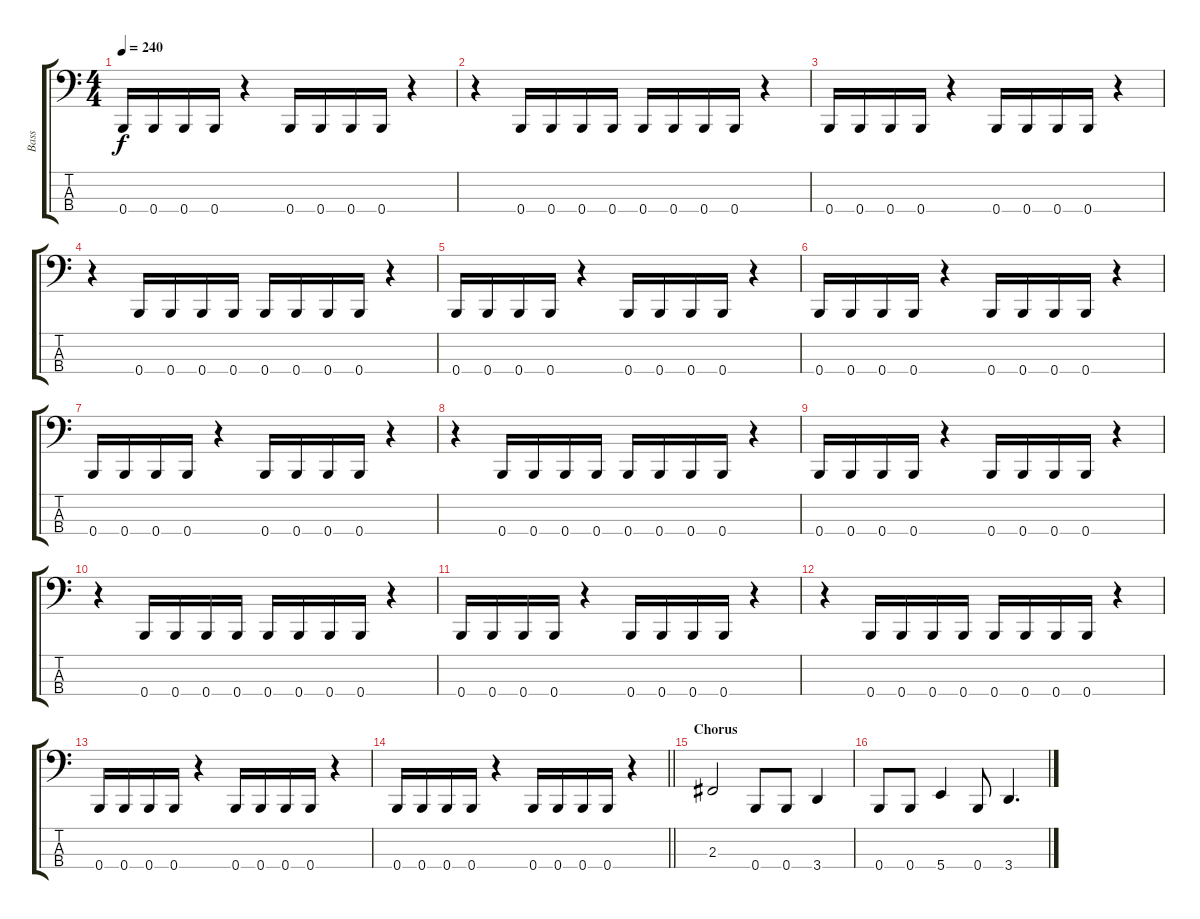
\track ("Bass" "Bass") {instrument electricbassfinger}
\staff {score tabs}
\tuning (D2 A1 E1 B0) {hide}
\ts (4 4)
\tempo 240
\clef f4
\ks c
0.4.16{dy f} 0.4.16 0.4.16 0.4.16 r.4 0.4.16 0.4.16 0.4.16 0.4.16 r.4 |
r.4 0.4.16 0.4.16 0.4.16 0.4.16 0.4.16 0.4.16 0.4.16 0.4.16 r.4 |
0.4.16 0.4.16 0.4.16 0.4.16 r.4 0.4.16 0.4.16 0.4.16 0.4.16 r.4 |
r.4 0.4.16 0.4.16 0.4.16 0.4.16 0.4.16 0.4.16 0.4.16 0.4.16 r.4 |
0.4.16 0.4.16 0.4.16 0.4.16 r.4 0.4.16 0.4.16 0.4.16 0.4.16 r.4 |
0.4.16 0.4.16 0.4.16 0.4.16 r.4 0.4.16 0.4.16 0.4.16 0.4.16 r.4 |
0.4.16 0.4.16 0.4.16 0.4.16 r.4 0.4.16 0.4.16 0.4.16 0.4.16 r.4 |
r.4 0.4.16 0.4.16 0.4.16 0.4.16 0.4.16 0.4.16 0.4.16 0.4.16 r.4 |
0.4.16 0.4.16 0.4.16 0.4.16 r.4 0.4.16 0.4.16 0.4.16 0.4.16 r.4 |
r.4 0.4.16 0.4.16 0.4.16 0.4.16 0.4.16 0.4.16 0.4.16 0.4.16 r.4 |
0.4.16 0.4.16 0.4.16 0.4.16 r.4 0.4.16 0.4.16 0.4.16 0.4.16 r.4 |
r.4 0.4.16 0.4.16 0.4.16 0.4.16 0.4.16 0.4.16 0.4.16 0.4.16 r.4 |
0.4.16 0.4.16 0.4.16 0.4.16 r.4 0.4.16 0.4.16 0.4.16 0.4.16 r.4 |
\barLineRight lightlight
0.4.16 0.4.16 0.4.16 0.4.16 r.4 0.4.16 0.4.16 0.4.16 0.4.16 r.4 |
\section ("" "Chorus")
2.3.2 0.4.8 0.4.8 3.4.4 |
0.4.8 0.4.8 5.4.4 0.4.8 3.4.4{d}
